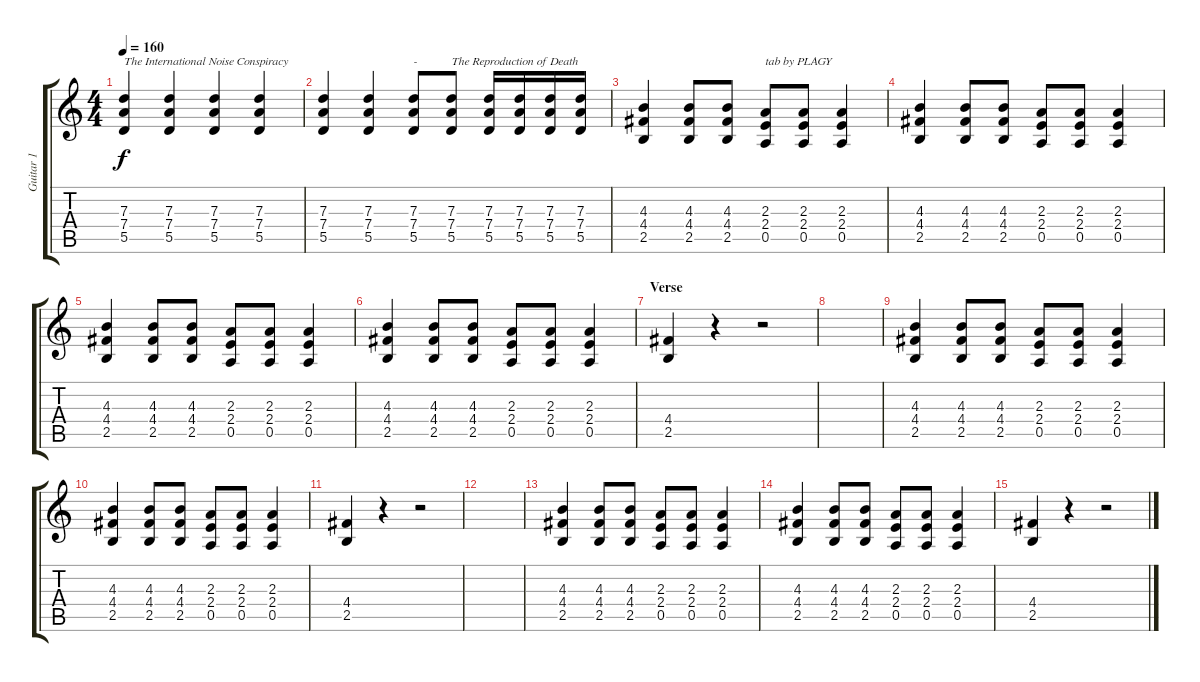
\track ("Guitar 1" "Guitar 1") {instrument distortionguitar}
\staff {score tabs}
\tuning (E4 B3 G3 D3 A2 E2) {hide}
\ts (4 4)
\tempo 160
\clef g2
\ks c
(7.3 7.4 5.5).4{txt "The International Noise Conspiracy" dy f instrument distortionguitar} (7.3 7.4 5.5).4 (7.3 7.4 5.5).4 (7.3 7.4 5.5).4 |
(7.3 7.4 5.5).4 (7.3 7.4 5.5).4 (7.3 7.4 5.5).8{txt "-"} (7.3 7.4 5.5).8{txt "The Reproduction of Death"} (7.3 7.4 5.5).16 (7.3 7.4 5.5).16 (7.3 7.4 5.5).16 (7.3 7.4 5.5).16 |
(4.3 4.4 2.5).4 (4.3 4.4 2.5).8 (4.3 4.4 2.5).8 (2.3 2.4 0.5).8{txt "tab by PLAGY"} (2.3 2.4 0.5).8 (2.3 2.4 0.5).4 |
(4.3 4.4 2.5).4 (4.3 4.4 2.5).8 (4.3 4.4 2.5).8 (2.3 2.4 0.5).8 (2.3 2.4 0.5).8 (2.3 2.4 0.5).4 |
(4.3 4.4 2.5).4 (4.3 4.4 2.5).8 (4.3 4.4 2.5).8 (2.3 2.4 0.5).8 (2.3 2.4 0.5).8 (2.3 2.4 0.5).4 |
(4.3 4.4 2.5).4 (4.3 4.4 2.5).8 (4.3 4.4 2.5).8 (2.3 2.4 0.5).8 (2.3 2.4 0.5).8 (2.3 2.4 0.5).4 |
\section ("" "Verse")
(4.4 2.5).4 r.4 r.2 |
|
(4.3 4.4 2.5).4 (4.3 4.4 2.5).8 (4.3 4.4 2.5).8 (2.3 2.4 0.5).8 (2.3 2.4 0.5).8 (2.3 2.4 0.5).4 |
(4.3 4.4 2.5).4 (4.3 4.4 2.5).8 (4.3 4.4 2.5).8 (2.3 2.4 0.5).8 (2.3 2.4 0.5).8 (2.3 2.4 0.5).4 |
(4.4 2.5).4 r.4 r.2 |
|
(4.3 4.4 2.5).4 (4.3 4.4 2.5).8 (4.3 4.4 2.5).8 (2.3 2.4 0.5).8 (2.3 2.4 0.5).8 (2.3 2.4 0.5).4 |
(4.3 4.4 2.5).4 (4.3 4.4 2.5).8 (4.3 4.4 2.5).8 (2.3 2.4 0.5).8 (2.3 2.4 0.5).8 (2.3 2.4 0.5).4 |
(4.4 2.5).4 r.4 r.2
